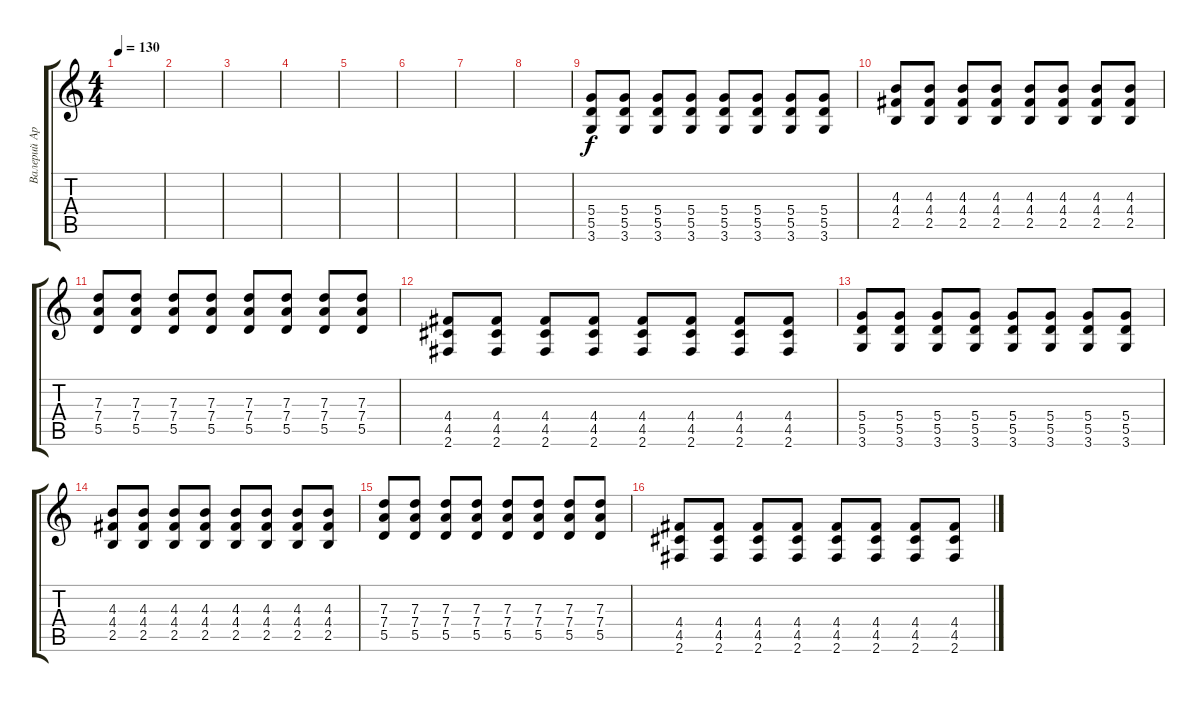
\track ("Валерий Аркадин" "Валерий Ар") {instrument distortionguitar}
\staff {score tabs}
\tuning (E4 B3 G3 D3 A2 E2) {hide}
\ts (4 4)
\tempo 130
\clef g2
\ks c
|
|
|
|
|
|
|
|
(5.4 5.5 3.6).8 (5.4 5.5 3.6).8 (5.4 5.5 3.6).8 (5.4 5.5 3.6).8 (5.4 5.5 3.6).8 (5.4 5.5 3.6).8 (5.4 5.5 3.6).8 (5.4 5.5 3.6).8 |
(4.3 4.4 2.5).8 (4.3 4.4 2.5).8 (4.3 4.4 2.5).8 (4.3 4.4 2.5).8 (4.3 4.4 2.5).8 (4.3 4.4 2.5).8 (4.3 4.4 2.5).8 (4.3 4.4 2.5).8 |
(7.3 7.4 5.5).8 (7.3 7.4 5.5).8 (7.3 7.4 5.5).8 (7.3 7.4 5.5).8 (7.3 7.4 5.5).8 (7.3 7.4 5.5).8 (7.3 7.4 5.5).8 (7.3 7.4 5.5).8 |
(4.4 4.5 2.6).8 (4.4 4.5 2.6).8 (4.4 4.5 2.6).8 (4.4 4.5 2.6).8 (4.4 4.5 2.6).8 (4.4 4.5 2.6).8 (4.4 4.5 2.6).8 (4.4 4.5 2.6).8 |
(5.4 5.5 3.6).8 (5.4 5.5 3.6).8 (5.4 5.5 3.6).8 (5.4 5.5 3.6).8 (5.4 5.5 3.6).8 (5.4 5.5 3.6).8 (5.4 5.5 3.6).8 (5.4 5.5 3.6).8 |
(4.3 4.4 2.5).8 (4.3 4.4 2.5).8 (4.3 4.4 2.5).8 (4.3 4.4 2.5).8 (4.3 4.4 2.5).8 (4.3 4.4 2.5).8 (4.3 4.4 2.5).8 (4.3 4.4 2.5).8 |
(7.3 7.4 5.5).8 (7.3 7.4 5.5).8 (7.3 7.4 5.5).8 (7.3 7.4 5.5).8 (7.3 7.4 5.5).8 (7.3 7.4 5.5).8 (7.3 7.4 5.5).8 (7.3 7.4 5.5).8 |
(4.4 4.5 2.6).8 (4.4 4.5 2.6).8 (4.4 4.5 2.6).8 (4.4 4.5 2.6).8 (4.4 4.5 2.6).8 (4.4 4.5 2.6).8 (4.4 4.5 2.6).8 (4.4 4.5 2.6).8
